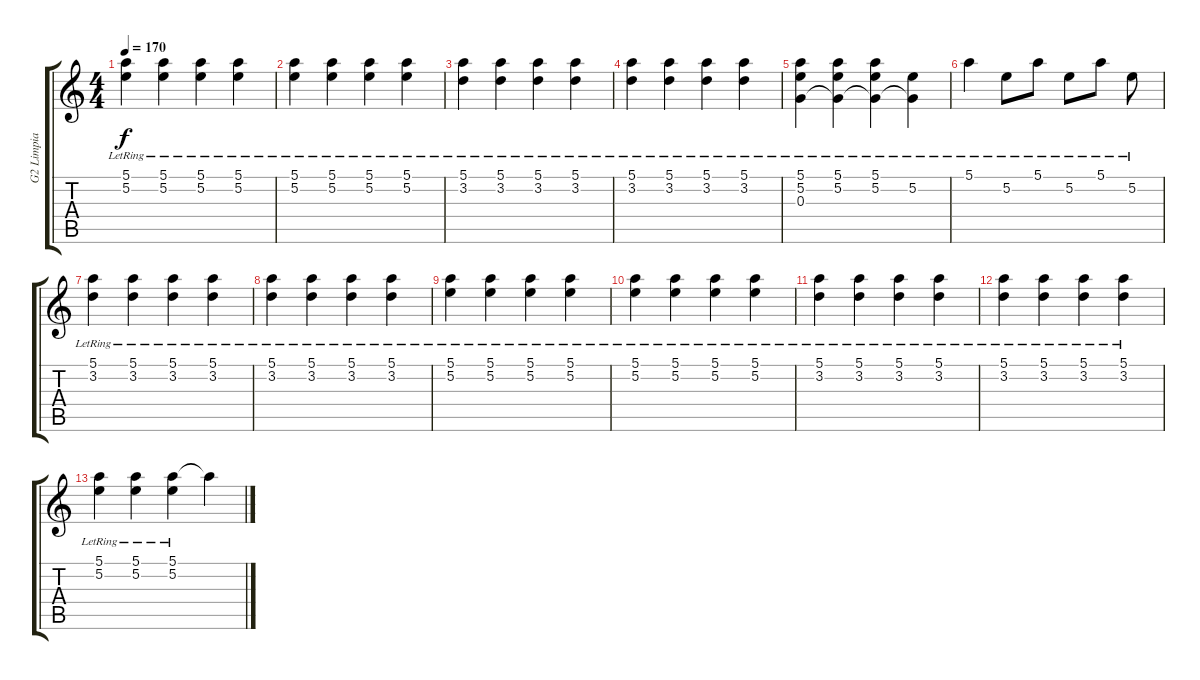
\track ("G2 Limpia" "G2 Limpia") {instrument electricguitarclean}
\staff {score tabs}
\tuning (E4 B3 G3 D3 A2 E2) {hide}
\ts (4 4)
\tempo 170
\clef g2
\ks c
(5.1{lr} 5.2{lr}).4{dy f} (5.1{lr} 5.2{lr}).4 (5.1{lr} 5.2{lr}).4 (5.1{lr} 5.2{lr}).4 |
(5.1{lr} 5.2{lr}).4 (5.1{lr} 5.2{lr}).4 (5.1{lr} 5.2{lr}).4 (5.1{lr} 5.2{lr}).4 |
(5.1{lr} 3.2{lr}).4 (5.1{lr} 3.2{lr}).4 (5.1{lr} 3.2{lr}).4 (5.1{lr} 3.2{lr}).4 |
(5.1{lr} 3.2{lr}).4 (5.1{lr} 3.2{lr}).4 (5.1{lr} 3.2{lr}).4 (5.1{lr} 3.2{lr}).4 |
(5.1{lr} 5.2{lr} 0.3).4 (5.1{lr} 5.2{lr} 0.3{t}).4 (5.1{lr} 5.2{lr} 0.3{t}).4 (5.2{lr} 0.3{t}).4 |
5.1{lr}.4 5.2{lr}.8 5.1{lr}.8 5.2{lr}.8 5.1{lr}.8 5.2{lr}.8 |
(5.1{lr} 3.2{lr}).4 (5.1{lr} 3.2{lr}).4 (5.1{lr} 3.2{lr}).4 (5.1{lr} 3.2{lr}).4 |
(5.1{lr} 3.2{lr}).4 (5.1{lr} 3.2{lr}).4 (5.1{lr} 3.2{lr}).4 (5.1{lr} 3.2{lr}).4 |
(5.1{lr} 5.2{lr}).4 (5.1{lr} 5.2{lr}).4 (5.1{lr} 5.2{lr}).4 (5.1{lr} 5.2{lr}).4 |
(5.1{lr} 5.2{lr}).4 (5.1{lr} 5.2{lr}).4 (5.1{lr} 5.2{lr}).4 (5.1{lr} 5.2{lr}).4 |
(5.1{lr} 3.2{lr}).4 (5.1{lr} 3.2{lr}).4 (5.1{lr} 3.2{lr}).4 (5.1{lr} 3.2{lr}).4 |
(5.1{lr} 3.2{lr}).4 (5.1{lr} 3.2{lr}).4 (5.1{lr} 3.2{lr}).4 (5.1{lr} 3.2{lr}).4 |
(5.1{lr} 5.2{lr}).4 (5.1{lr} 5.2{lr}).4 (5.1{lr} 5.2{lr}).4 5.1{t}.4
